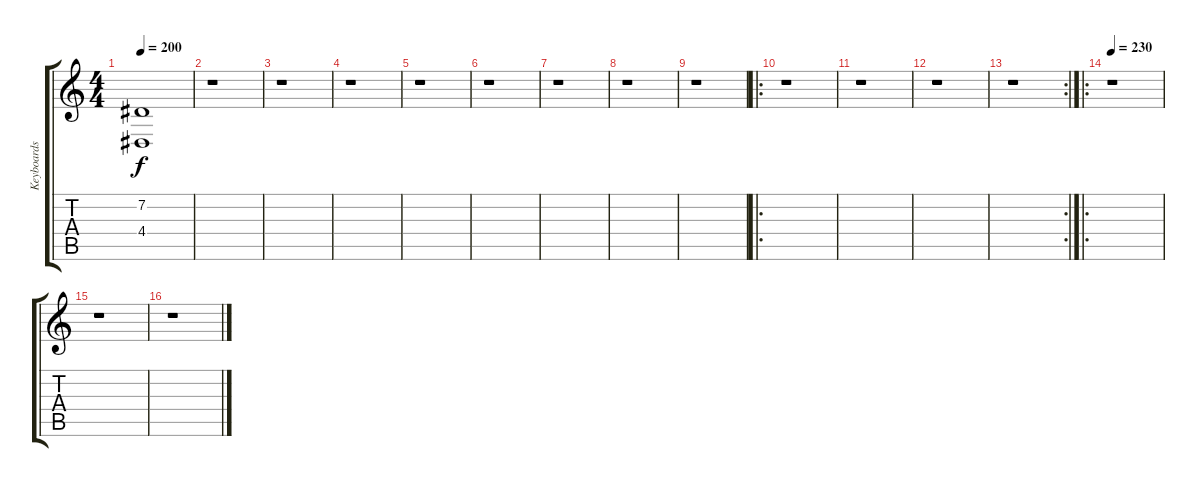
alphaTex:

\track ("Keyboards" "Keyboards") {instrument voiceoohs}
\staff {score tabs}
\tuning (Db4 Ab3 E3 B2 Gb2 Db2) {hide}
\ts (4 4)
\tempo 200
\clef g2
\ks c
(7.2 4.4).1{dy f} |
r.1 |
r.1 |
r.1 |
r.1 |
r.1 |
r.1 |
r.1 |
r.1 |
\ro
r.1 |
r.1 |
r.1 |
\rc 2
r.1 |
\ro
\tempo 230
r.1 |
r.1 |
r.1
